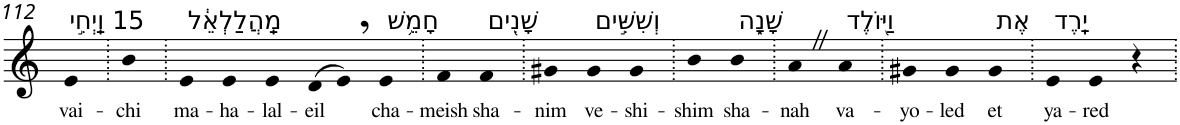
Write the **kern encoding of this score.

**kern	**text
*part1	*part1
*staff1	*staff1
*I"Piano	*
*I'Pno	*
!!LO:PB:g=z
*clefG2	*
*k[]	*
=112	=112
!LO:TX:a:t=15 וַֽיְחִ֣י	!
!	!LO:LY:b
4e	vai-
=113.	=113.
!	!LO:LY:b
4b	-chi
=114.	=114.
!LO:TX:a:t=מַֽהֲלַלְאֵ֔ל	!
!	!LO:LY:b
4e	ma-
!	!LO:LY:b
4e	-ha-
!	!LO:LY:b
4e	-lal-
!	!LO:LY:b
(>8d	-eil
8e,)	.
!LO:TX:a:t=חָמֵ֥שׁ	!
!	!LO:LY:b
4e	cha-
=115.	=115.
!	!LO:LY:b
4f	-meish
!LO:TX:a:t=שָׁנִ֖ים	!
!	!LO:LY:b
4f	sha-
=116.	=116.
!	!LO:LY:b
4g#X	-nim
!LO:TX:a:t=וְשִׁשִּׁ֣ים	!
!	!LO:LY:b
4g#	ve-
!	!LO:LY:b
4g#	-shi-
=117.	=117.
!	!LO:LY:b
4b	-shim
!LO:TX:a:t=שָׁנָ֑ה	!
!	!LO:LY:b
4b	sha-
=118.	=118.
!	!LO:LY:b
4aZ	-nah
!LO:TX:a:t=וַיּ֖וֹלֶד	!
!	!LO:LY:b
4a	va-
=119.	=119.
!	!LO:LY:b
4g#X	-yo-
!	!LO:LY:b
4g#	-led
!LO:TX:a:t=אֶת	!
!	!LO:LY:b
4g#	et
=120.	=120.
!LO:TX:a:t=יָֽרֶד	!
!	!LO:LY:b
4e	ya-
!	!LO:LY:b
4e	-red
4r	.
=.	=.
*-	*-
